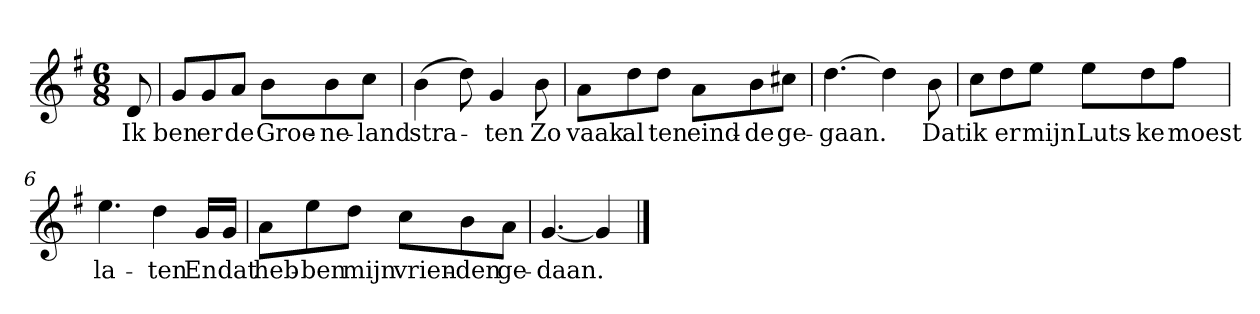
**kern	**text
*part1	*part1
*staff1	*staff1
*clefG2	*
*k[f#]	*
*G:	*
*M6/8	*
*MM120	*
=	=
8d	Ik
=1	=1
8g/L	ben
8g/	er
8a/J	de
8b\L	Groe-
8b\	-ne-
8cc\J	-land
=2	=2
(4b	stra-
8dd)	.
4g	-ten
8b	Zo
=3	=3
8a\L	vaak
8dd\	al
8dd\J	ten
8a\L	eind-
8b\	-de
8cc#X\J	ge-
=4	=4
[4.dd	-gaan.
4dd]	.
8b	Dat
=5	=5
8cc\L	ik
8dd\	er
8ee\J	mijn
8ee\L	Luts-
8dd\	-ke
8ff#\J	moest
=6	=6
4.ee	la-
4dd	-ten
16g/LL	En
16g/JJ	dat
=7	=7
8a\L	heb-
8ee\	-ben
8dd\J	mijn
8cc\L	vrien-
8b\	-den
8a\J	ge-
=8	=8
[4.g	-daan.
4g]	.
==	==
*-	*-
